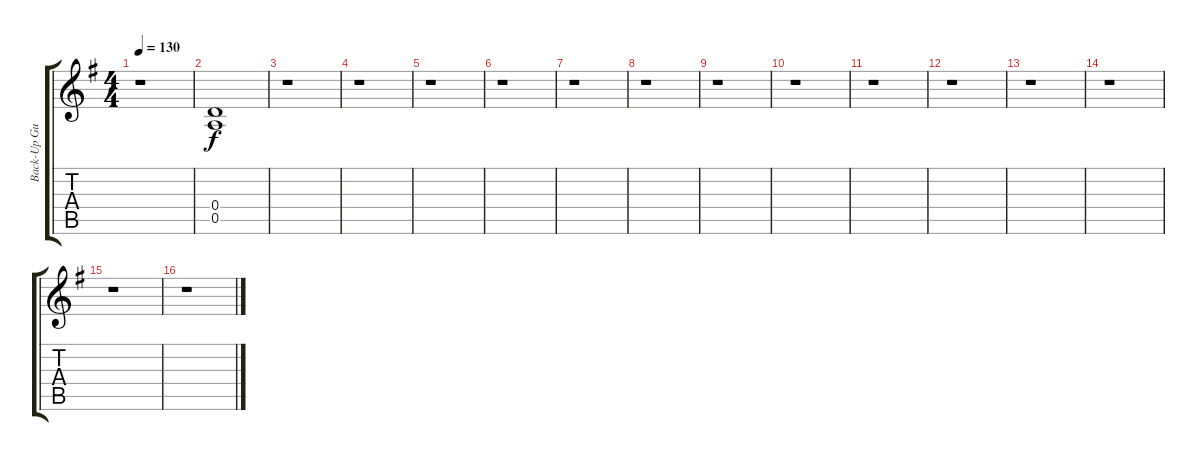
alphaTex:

\track ("Back-Up Guitar/Vocals" "Back-Up Gu") {instrument acousticguitarsteel}
\staff {score tabs}
\tuning (E4 B3 G3 D3 A2 E2) {hide}
\ts (4 4)
\tempo 130
\clef g2
\ks g
r.1{dy f} |
(0.4 0.5).1 |
r.1 |
r.1 |
r.1 |
r.1 |
r.1 |
r.1 |
r.1 |
r.1 |
r.1 |
r.1 |
r.1 |
r.1 |
r.1 |
r.1
